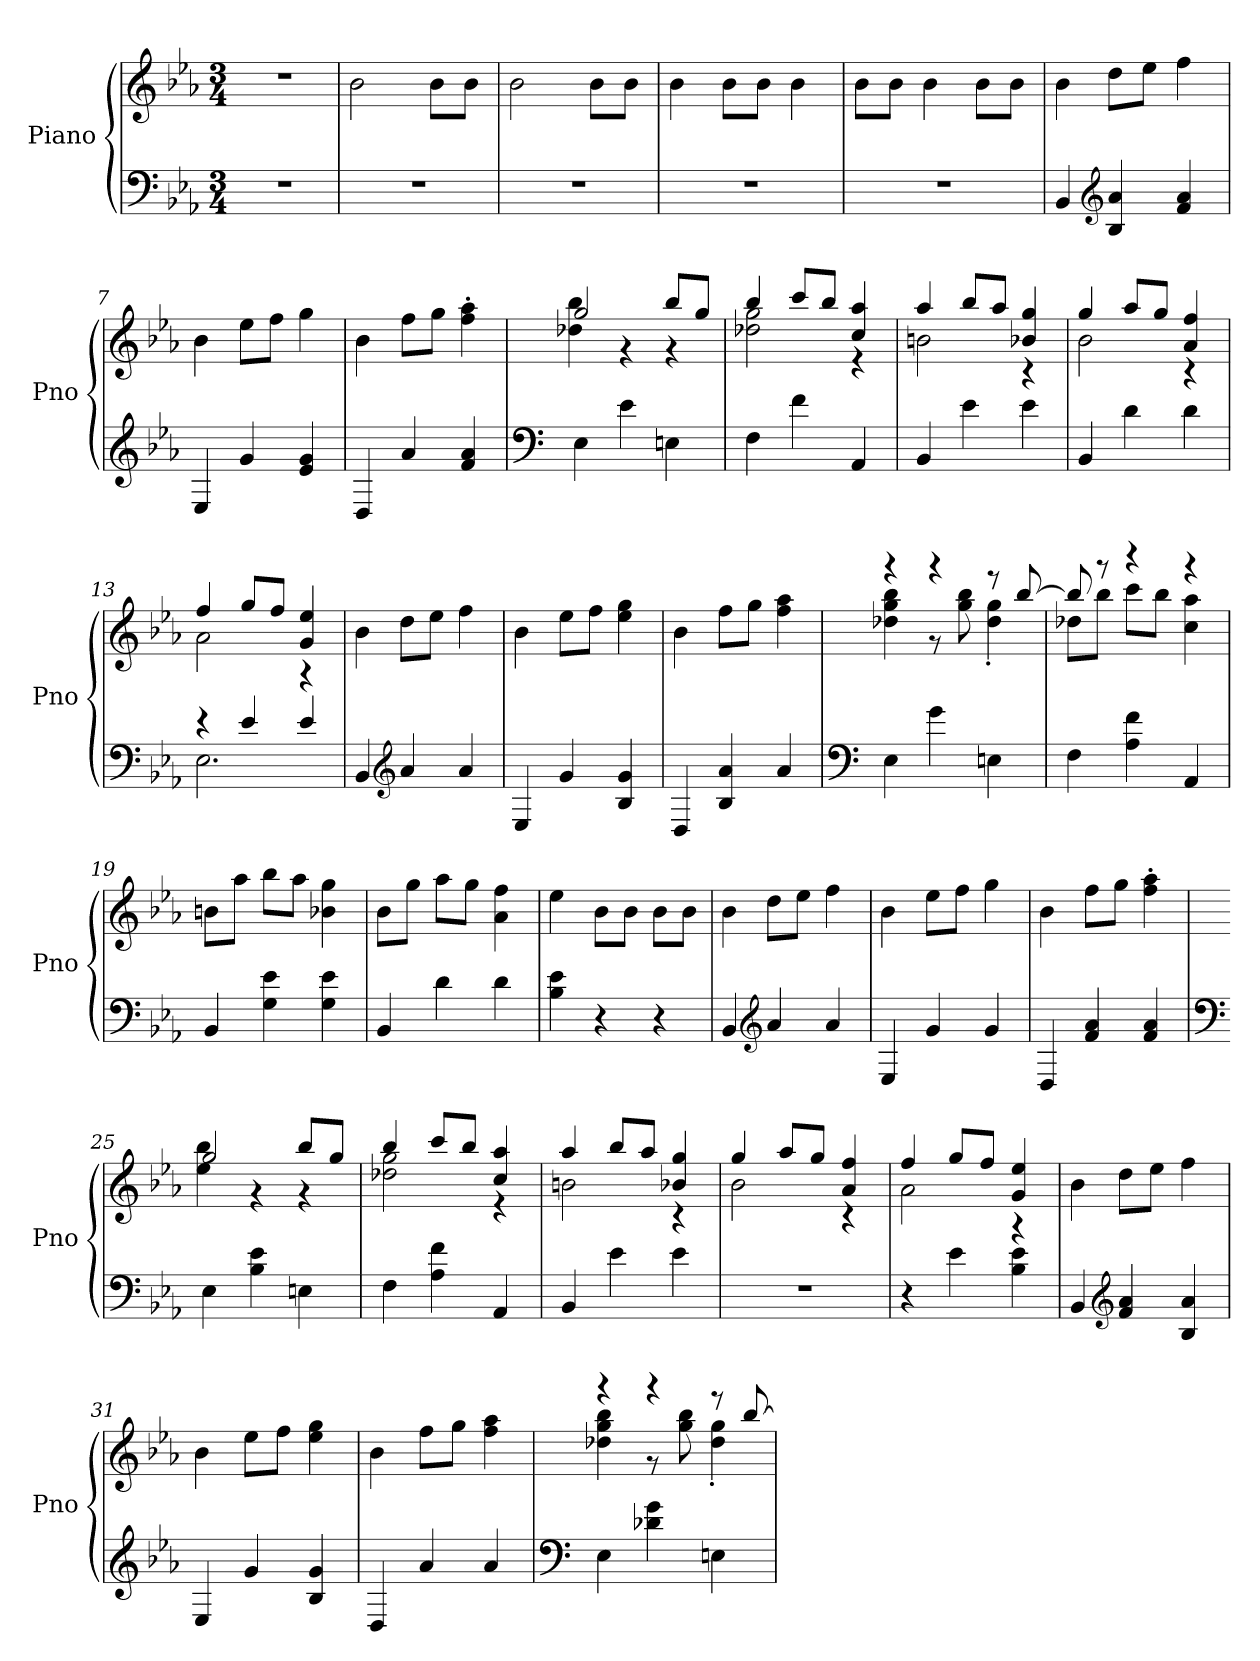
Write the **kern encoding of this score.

**kern	**kern
*part1	*part1
*staff2	*staff1
*I"Piano	*
*I'Pno	*
*clefF4	*clefG2
*k[b-e-a-]	*k[b-e-a-]
*M3/4	*M3/4
*MM175	*MM175
=1	=1
2.r	2.r
=2	=2
2.r	2b-\
.	8b-\L
.	8b-\J
=3	=3
2.r	2b-\
.	8b-\L
.	8b-\J
=4	=4
*	*MM179
2.r	4b-\
.	8b-\L
.	8b-\J
.	4b-\
=5	=5
*	*MM182
2.r	8b-\L
.	8b-\J
.	4b-\
.	8b-\L
.	8b-\J
=6	=6
*	*MM184
4BB-/	4b-\
*clefG2	*
4B-/ 4a-/	8dd\L
.	8ee-\J
4f/ 4a-/	4ff\
=7	=7
4E-/	4b-\
4g/	8ee-\L
.	8ff\J
4e-/ 4g/	4gg\
=8	=8
*	*MM186
4D/	4b-\
4a-/	8ff\L
.	8gg\J
4f/ 4a-/	4ff'\ 4aa-'\
=9	=9
*clefF4	*
*	*^
4E-\	2gg/	4dd-X\ 4bb-\
4e-\	.	4r
4En\	8bb-/L	4r
.	8gg/J	.
=10	=10	=10
*	*MM185	*
4F\	4bb-/	2dd-X\ 2gg\
4f\	8ccc/L	.
.	8bb-/J	.
4AA-/	4cc/ 4aa-/	4r
=11	=11	=11
*	*MM184	*
4BB-/	4aa-/	2bn\
4e-\	8bb-/L	.
.	8aa-/J	.
4e-\	4b-X/ 4gg/	4r
=12	=12	=12
*	*MM183	*
4BB-/	4gg/	2b-\
4d\	8aa-/L	.
.	8gg/J	.
4d\	4a-/ 4ff/	4r
=13	=13	=13
*	*MM182	*
*^	*	*
4r	2.E-\	4ff/	2a-\
4e-/	.	8gg/L	.
.	.	8ff/J	.
4e-/	.	4g/ 4ee-/	4r
*v	*v	*	*
*	*v	*v
=14	=14
*	*MM184
4BB-/	4b-\
*clefG2	*
4a-/	8dd\L
.	8ee-\J
4a-/	4ff\
=15	=15
4E-/	4b-\
4g/	8ee-\L
.	8ff\J
4B-/ 4g/	4ee-\ 4gg\
=16	=16
*	*MM186
4D/	4b-\
4B-/ 4a-/	8ff\L
.	8gg\J
4a-/	4ff\ 4aa-\
=17	=17
*clefF4	*
*	*^
4E-\	4r	4dd-X\ 4gg\ 4bb-\
4g\	4r	8r
.	.	8gg\ 8bb-\
4En\	8r	4dd-'\ 4gg'\
.	[8bb-/	.
=18	=18	=18
*	*MM184	*
4F\	8bb-/]	8dd-X\L
.	8r	8bb-\J
4A-\ 4f\	4r	8ccc\L
.	.	8bb-\J
4AA-/	4r	4cc\ 4aa-\
*	*v	*v
=19	=19
*	*MM183
4BB-/	8bn\L
.	8aa-\J
4G\ 4e-\	8bb-\L
.	8aa-\J
4G\ 4e-\	4b-X\ 4gg\
=20	=20
*	*MM181
4BB-/	8b-\L
.	8gg\J
4d\	8aa-\L
.	8gg\J
4d\	4a-\ 4ff\
=21	=21
*	*MM170
4B-\ 4e-\	4ee-\
*	*MM182
4r	8b-\L
.	8b-\J
4r	8b-\L
.	8b-\J
=22	=22
*	*MM184
4BB-/	4b-\
*clefG2	*
4a-/	8dd\L
.	8ee-\J
4a-/	4ff\
=23	=23
4E-/	4b-\
4g/	8ee-\L
.	8ff\J
4g/	4gg\
=24	=24
*	*MM186
4D/	4b-\
4f/ 4a-/	8ff\L
.	8gg\J
4f/ 4a-/	4ff'\ 4aa-'\
=25	=25
*clefF4	*
*	*^
4E-\	2gg/	4ee-\ 4bb-\
4B-\ 4e-\	.	4r
4En\	8bb-/L	4r
.	8gg/J	.
=26	=26	=26
*	*MM185	*
4F\	4bb-/	2dd-X\ 2gg\
4A-\ 4f\	8ccc/L	.
.	8bb-/J	.
4AA-/	4cc/ 4aa-/	4r
=27	=27	=27
*	*MM184	*
4BB-/	4aa-/	2bn\
4e-\	8bb-/L	.
.	8aa-/J	.
4e-\	4b-X/ 4gg/	4r
=28	=28	=28
*	*MM183	*
2.r	4gg/	2b-\
.	8aa-/L	.
.	8gg/J	.
.	4a-/ 4ff/	4r
=29	=29	=29
*	*MM182	*
4r	4ff/	2a-\
4e-\	8gg/L	.
.	8ff/J	.
4B-\ 4e-\	4g/ 4ee-/	4r
*	*v	*v
=30	=30
*	*MM184
4BB-/	4b-\
*clefG2	*
4f/ 4a-/	8dd\L
.	8ee-\J
4B-/ 4a-/	4ff\
=31	=31
4E-/	4b-\
4g/	8ee-\L
.	8ff\J
4B-/ 4g/	4ee-\ 4gg\
=32	=32
*	*MM186
4D/	4b-\
4a-/	8ff\L
.	8gg\J
4a-/	4ff\ 4aa-\
=33	=33
*clefF4	*
*	*^
4E-\	4r	4dd-X\ 4gg\ 4bb-\
4d-X\ 4g\	4r	8r
.	.	8gg\ 8bb-\
4En\	8r	4dd-'\ 4gg'\
.	[8bb-/	.
*	*v	*v
=	=
*-	*-
